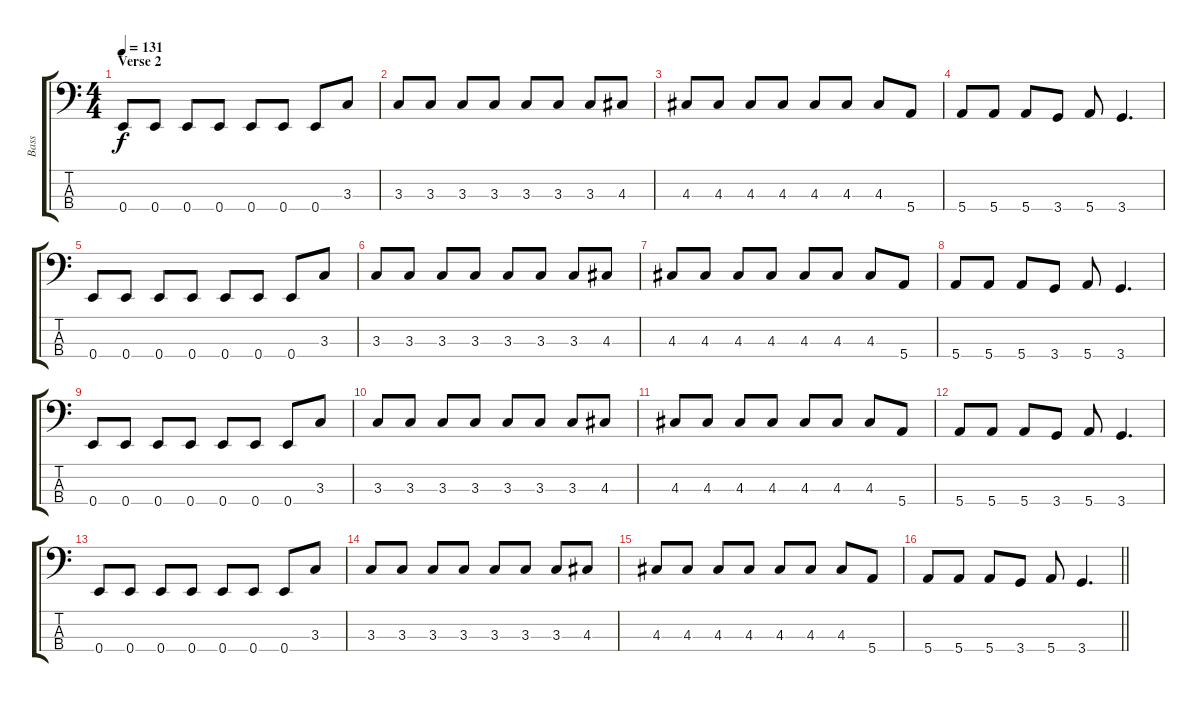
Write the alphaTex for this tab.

\track ("Bass" "Bass") {instrument electricbassfinger}
\staff {score tabs}
\tuning (G2 D2 A1 E1) {hide}
\ts (4 4)
\section ("" "Verse 2")
\tempo 131
\clef f4
\ks c
0.4.8{dy f} 0.4.8 0.4.8 0.4.8 0.4.8 0.4.8 0.4.8 3.3.8 |
3.3.8 3.3.8 3.3.8 3.3.8 3.3.8 3.3.8 3.3.8 4.3.8 |
4.3.8 4.3.8 4.3.8 4.3.8 4.3.8 4.3.8 4.3.8 5.4.8 |
5.4.8 5.4.8 5.4.8 3.4.8 5.4.8 3.4.4{d} |
0.4.8 0.4.8 0.4.8 0.4.8 0.4.8 0.4.8 0.4.8 3.3.8 |
3.3.8 3.3.8 3.3.8 3.3.8 3.3.8 3.3.8 3.3.8 4.3.8 |
4.3.8 4.3.8 4.3.8 4.3.8 4.3.8 4.3.8 4.3.8 5.4.8 |
5.4.8 5.4.8 5.4.8 3.4.8 5.4.8 3.4.4{d} |
0.4.8 0.4.8 0.4.8 0.4.8 0.4.8 0.4.8 0.4.8 3.3.8 |
3.3.8 3.3.8 3.3.8 3.3.8 3.3.8 3.3.8 3.3.8 4.3.8 |
4.3.8 4.3.8 4.3.8 4.3.8 4.3.8 4.3.8 4.3.8 5.4.8 |
5.4.8 5.4.8 5.4.8 3.4.8 5.4.8 3.4.4{d} |
0.4.8 0.4.8 0.4.8 0.4.8 0.4.8 0.4.8 0.4.8 3.3.8 |
3.3.8 3.3.8 3.3.8 3.3.8 3.3.8 3.3.8 3.3.8 4.3.8 |
4.3.8 4.3.8 4.3.8 4.3.8 4.3.8 4.3.8 4.3.8 5.4.8 |
\barLineRight lightlight
5.4.8 5.4.8 5.4.8 3.4.8 5.4.8 3.4.4{d}
